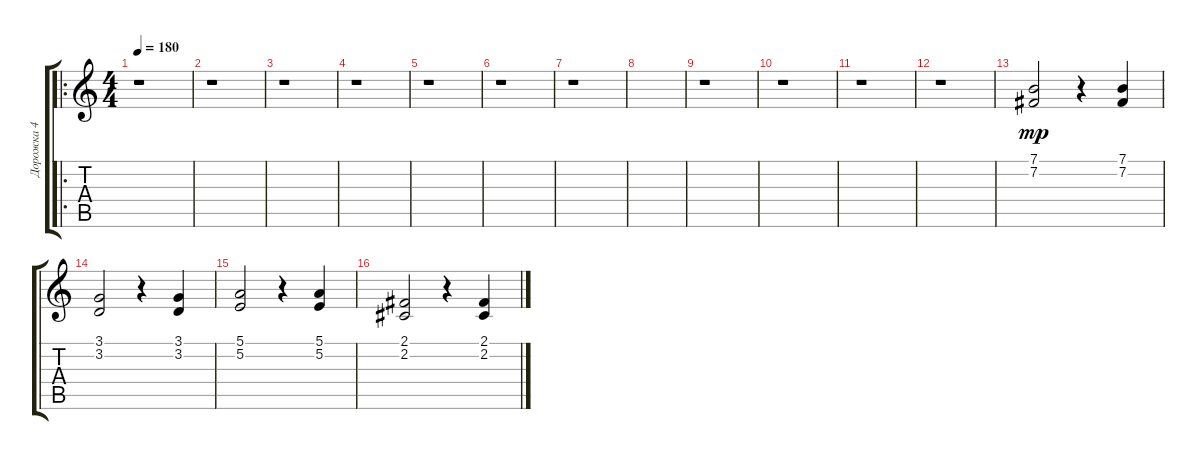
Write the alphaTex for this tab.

\track ("Дорожка 4" "Дорожка 4") {instrument pad1newage}
\staff {score tabs}
\tuning (E4 B3 G3 D3 A2 E2) {hide}
\ro
\ts (4 4)
\tempo 180
\clef g2
\ks c
r.1{dy mf} |
r.1 |
r.1 |
r.1 |
r.1 |
r.1 |
r.1 |
|
r.1 |
r.1 |
r.1 |
r.1 |
(7.1 7.2).2{dy mp} r.4 (7.1 7.2).4 |
(3.1 3.2).2 r.4 (3.1 3.2).4 |
(5.1 5.2).2 r.4 (5.1 5.2).4 |
(2.1 2.2).2 r.4 (2.1 2.2).4
